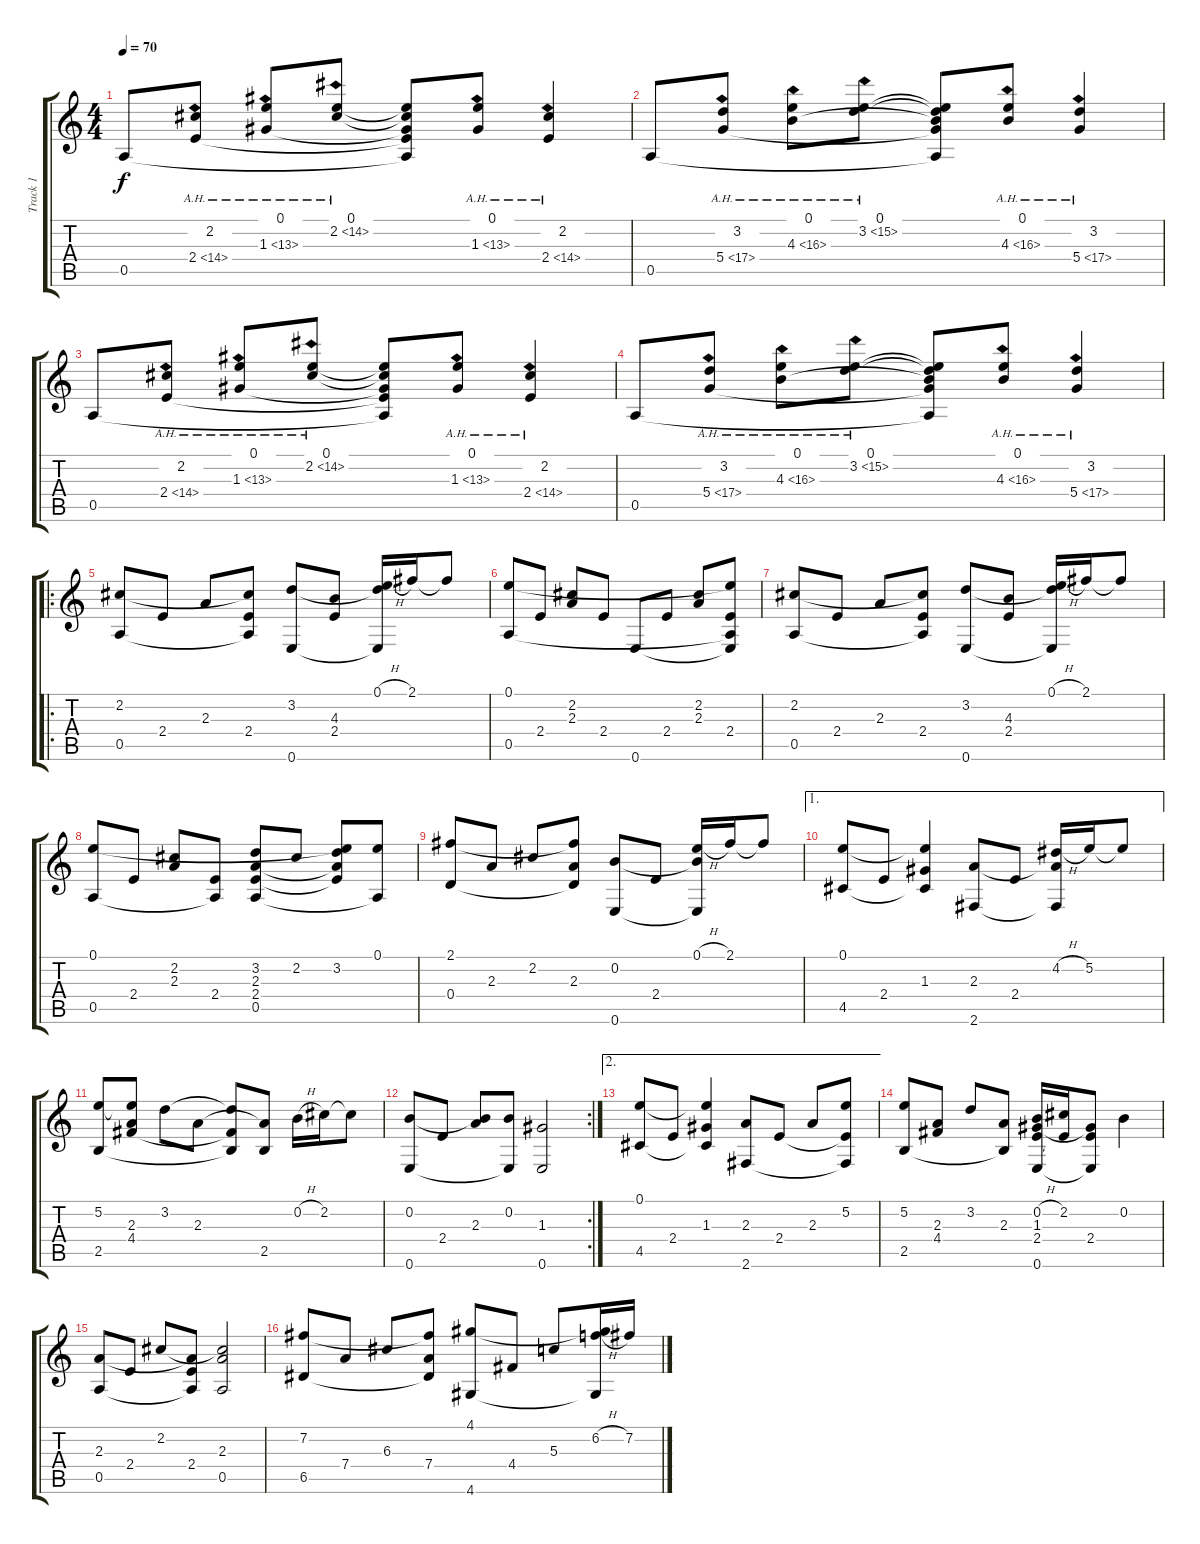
\track ("Track 1" "Track 1") {instrument acousticguitarnylon}
\staff {score tabs}
\tuning (E4 B3 G3 D3 A2 E2) {hide}
\ts (4 4)
\tempo 70
\clef g2
\ks c
0.5.8{dy f instrument acousticguitarnylon} (2.2 2.4{ah 12}).8 (0.1 1.3{ah 12}).8 (0.1 2.2{ah 12}).8 (0.1{t} 2.2{t} 1.3{t} 2.4{t} 0.5{t}).8 (0.1 1.3{ah 12}).8 (2.2 2.4{ah 12}).4 |
0.5.8 (3.2 5.4{ah 12}).8 (0.1 4.3{ah 12}).8 (0.1 3.2{ah 12}).8 (0.1{t} 3.2{t} 4.3{t} 5.4{t} 0.5{t}).8 (0.1 4.3{ah 12}).8 (3.2 5.4{ah 12}).4 |
0.5.8 (2.2 2.4{ah 12}).8 (0.1 1.3{ah 12}).8 (0.1 2.2{ah 12}).8 (0.1{t} 2.2{t} 1.3{t} 2.4{t} 0.5{t}).8 (0.1 1.3{ah 12}).8 (2.2 2.4{ah 12}).4 |
0.5.8 (3.2 5.4{ah 12}).8 (0.1 4.3{ah 12}).8 (0.1 3.2{ah 12}).8 (0.1{t} 3.2{t} 4.3{t} 5.4{t} 0.5{t}).8 (0.1 4.3{ah 12}).8 (3.2 5.4{ah 12}).4 |
\ro
(2.2 0.5).8 2.4.8 2.3.8 (2.2{t} 2.4 0.5{t}).8 (3.2 0.6).8 (4.3 2.4).8 (0.1{h} 3.2{t} 0.6{t}).16 2.1.16 2.1{t}.8 |
(0.1 0.5).8 2.4.8 (2.2 2.3).8 2.4.8 0.6.8 2.4.8 (2.2 2.3).8 (0.1{t} 2.4 0.5{t} 0.6{t}).8 |
(2.2 0.5).8 2.4.8 2.3.8 (2.2{t} 2.4 0.5{t}).8 (3.2 0.6).8 (4.3 2.4).8 (0.1{h} 3.2{t} 0.6{t}).16 2.1.16 2.1{t}.8 |
(0.1 0.5).8 2.4.8 (2.2 2.3).8 (2.4 0.5{t}).8 (3.2 2.3 2.4 0.5).8 2.2.8 (0.1{t} 3.2 2.3{t} 2.4{t}).8 (0.1 0.5{t}).8 |
(2.1 0.4).8 2.3.8 2.2.8 (2.1{t} 2.3 0.4{t}).8 (0.2 0.6).8 2.4.8 (0.1{h} 0.2{t} 0.6{t}).16 2.1.16 2.1{t}.8 |
\ae 1
(0.1 4.5).8 2.4.8 (0.1{t} 1.3 4.5{t}).4 (2.3 2.6).8 2.4.8 (4.2{h} 2.3{t} 2.6{t}).16 5.2.16 5.2{t}.8 |
(5.2 2.5).8 (5.2{t} 2.3 4.4).8 3.2.8 2.3.8 (3.2{t} 4.4{t} 2.5{t}).8 (2.3{t} 2.5).8 0.2{h}.16 2.2.16 2.2{t}.8 |
\rc 2
(0.2 0.6).8 2.4.8 (0.2{t} 2.3).8 (0.2 0.6{t}).8 (1.3 0.6).2 |
\ae 2
(0.1 4.5).8 2.4.8 (0.1{t} 1.3 4.5{t}).4 (2.3 2.6).8 2.4.8 2.3.8 (5.2 2.4{t} 2.6{t}).8 |
(5.2 2.5).8 (2.3 4.4).8 3.2.8 (2.3 2.5{t}).8 (0.2{h} 1.3 2.4 0.6).16 (2.2 2.4{t}).16 (1.3{t} 2.4 0.6{t}).8 0.2.4 |
(2.3 0.5).8 2.4.8 2.2.8 (2.3{t} 2.4 0.5{t}).8 (2.2{t} 2.3 0.5).2 |
(7.2 6.5).8 7.4.8 6.3.8 (7.2{t} 7.4 6.5{t}).8 (4.1 4.6).8 4.4.8 5.3.8 (4.1{t} 6.2{h} 4.6{t}).16 7.2.16
